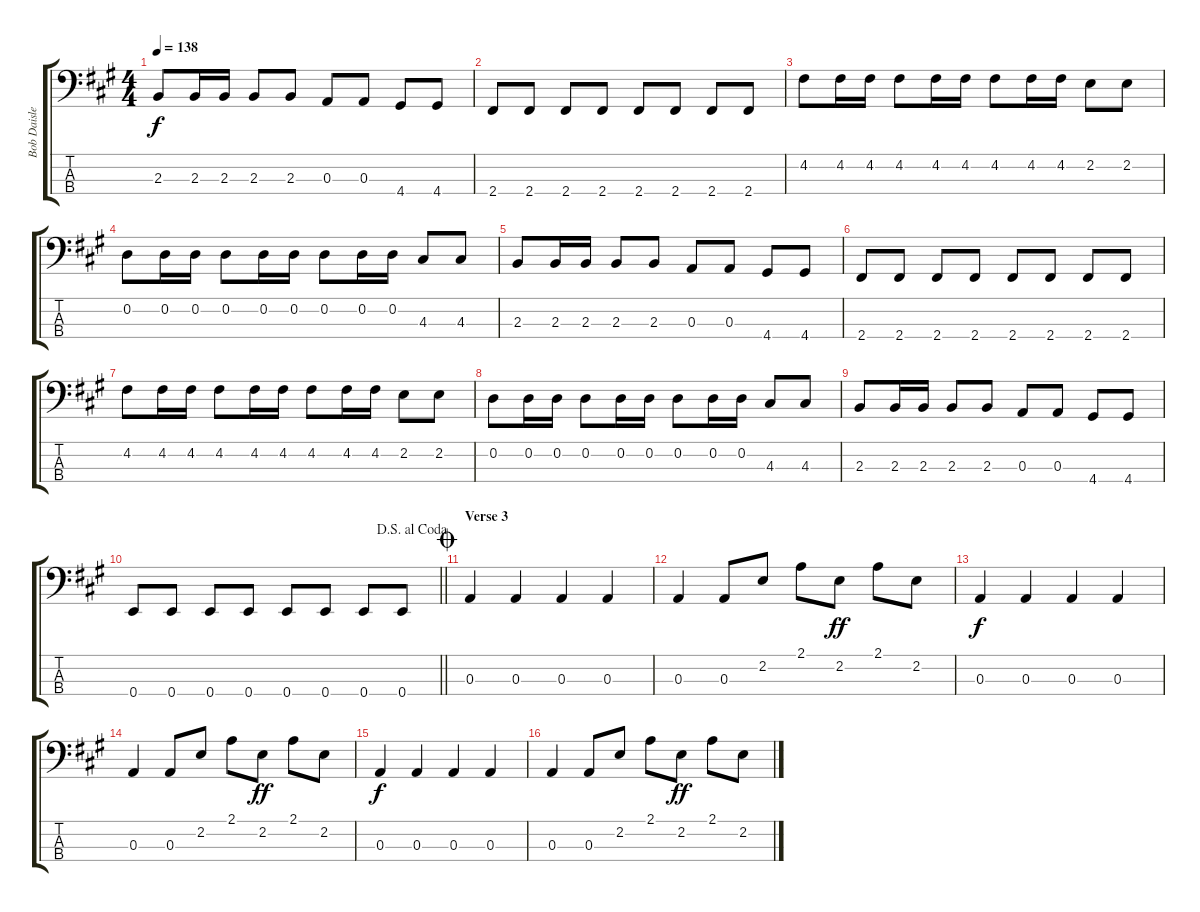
\track ("Bob Daisley" "Bob Daisle") {instrument electricbassfinger}
\staff {score tabs}
\tuning (G2 D2 A1 E1) {hide}
\ts (4 4)
\tempo 138
\clef f4
\ks a
2.3.8{dy f} 2.3.16 2.3.16 2.3.8 2.3.8 0.3.8 0.3.8 4.4.8 4.4.8 |
2.4.8 2.4.8 2.4.8 2.4.8 2.4.8 2.4.8 2.4.8 2.4.8 |
4.2.8 4.2.16 4.2.16 4.2.8 4.2.16 4.2.16 4.2.8 4.2.16 4.2.16 2.2.8 2.2.8 |
0.2.8 0.2.16 0.2.16 0.2.8 0.2.16 0.2.16 0.2.8 0.2.16 0.2.16 4.3.8 4.3.8 |
2.3.8 2.3.16 2.3.16 2.3.8 2.3.8 0.3.8 0.3.8 4.4.8 4.4.8 |
2.4.8 2.4.8 2.4.8 2.4.8 2.4.8 2.4.8 2.4.8 2.4.8 |
4.2.8 4.2.16 4.2.16 4.2.8 4.2.16 4.2.16 4.2.8 4.2.16 4.2.16 2.2.8 2.2.8 |
0.2.8 0.2.16 0.2.16 0.2.8 0.2.16 0.2.16 0.2.8 0.2.16 0.2.16 4.3.8 4.3.8 |
2.3.8 2.3.16 2.3.16 2.3.8 2.3.8 0.3.8 0.3.8 4.4.8 4.4.8 |
\jump dalsegnoalcoda
\barLineRight lightlight
0.4.8 0.4.8 0.4.8 0.4.8 0.4.8 0.4.8 0.4.8 0.4.8 |
\section ("" "Verse 3")
\jump coda
0.3.4 0.3.4 0.3.4 0.3.4 |
0.3.4 0.3.8 2.2.8 2.1.8 2.2.8{dy ff} 2.1.8 2.2.8 |
0.3.4{dy f} 0.3.4 0.3.4 0.3.4 |
0.3.4 0.3.8 2.2.8 2.1.8 2.2.8{dy ff} 2.1.8 2.2.8 |
0.3.4{dy f} 0.3.4 0.3.4 0.3.4 |
0.3.4 0.3.8 2.2.8 2.1.8 2.2.8{dy ff} 2.1.8 2.2.8
